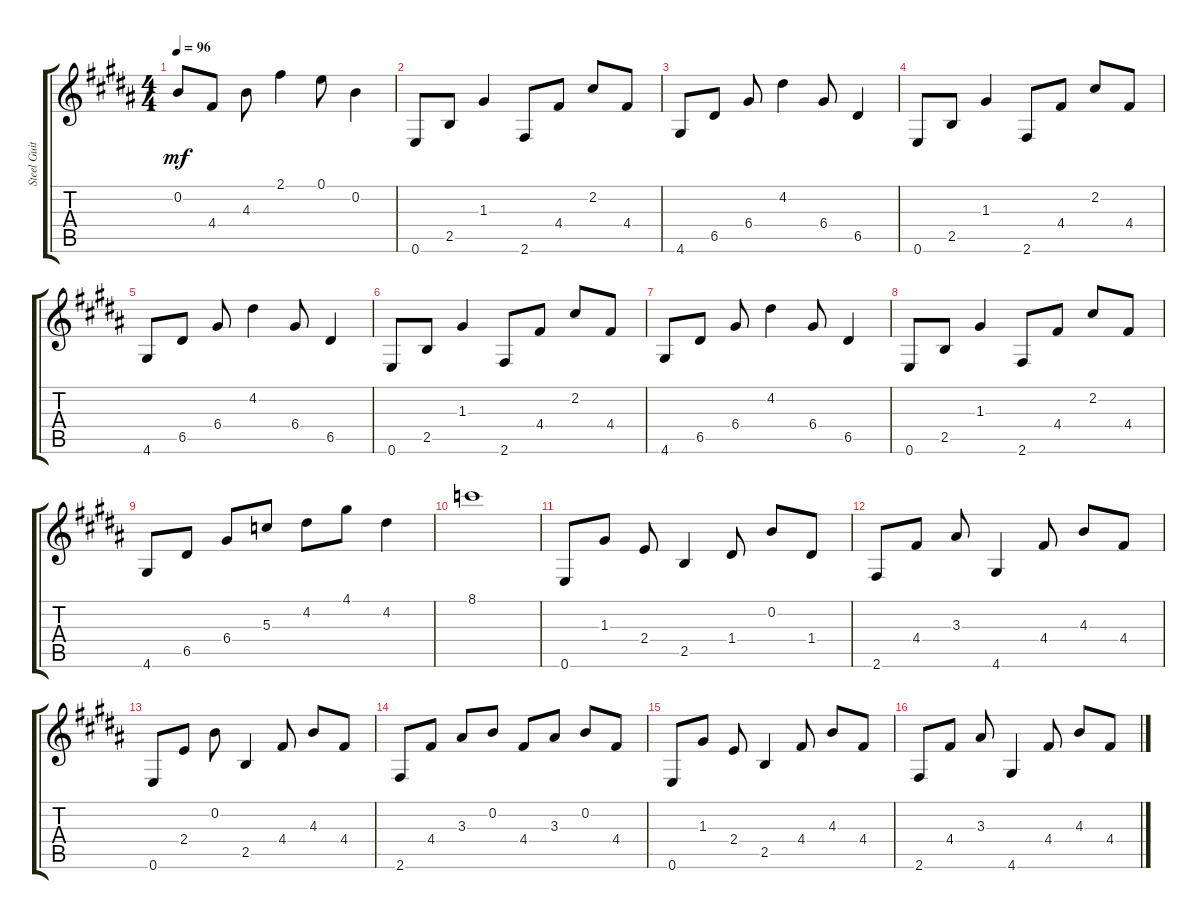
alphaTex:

\track ("Steel Guitar" "Steel Guit") {instrument acousticguitarsteel}
\staff {score tabs}
\tuning (E4 B3 G3 D3 A2 E2) {hide}
\ts (4 4)
\tempo 96
\clef g2
\ks b
0.2{t}.8{dy mf} 4.4.8 4.3.8 2.1.4 0.1.8 0.2.4 |
0.6.8 2.5.8 1.3.4 2.6.8 4.4.8 2.2.8 4.4.8 |
4.6.8 6.5.8 6.4.8 4.2.4 6.4.8 6.5.4 |
0.6.8 2.5.8 1.3.4 2.6.8 4.4.8 2.2.8 4.4.8 |
4.6.8 6.5.8 6.4.8 4.2.4 6.4.8 6.5.4 |
0.6.8 2.5.8 1.3.4 2.6.8 4.4.8 2.2.8 4.4.8 |
4.6.8 6.5.8 6.4.8 4.2.4 6.4.8 6.5.4 |
0.6.8 2.5.8 1.3.4 2.6.8 4.4.8 2.2.8 4.4.8 |
4.6.8 6.5.8 6.4.8 5.3.8 4.2.8 4.1.8 4.2.4 |
8.1.1 |
0.6.8 1.3.8 2.4.8 2.5.4 1.4.8 0.2.8 1.4.8 |
2.6.8 4.4.8 3.3.8 4.6.4 4.4.8 4.3.8 4.4.8 |
0.6.8 2.4.8 0.2.8 2.5.4 4.4.8 4.3.8 4.4.8 |
2.6.8 4.4.8 3.3.8 0.2.8 4.4.8 3.3.8 0.2.8 4.4.8 |
0.6.8 1.3.8 2.4.8 2.5.4 4.4.8 4.3.8 4.4.8 |
2.6.8 4.4.8 3.3.8 4.6.4 4.4.8 4.3.8 4.4.8
